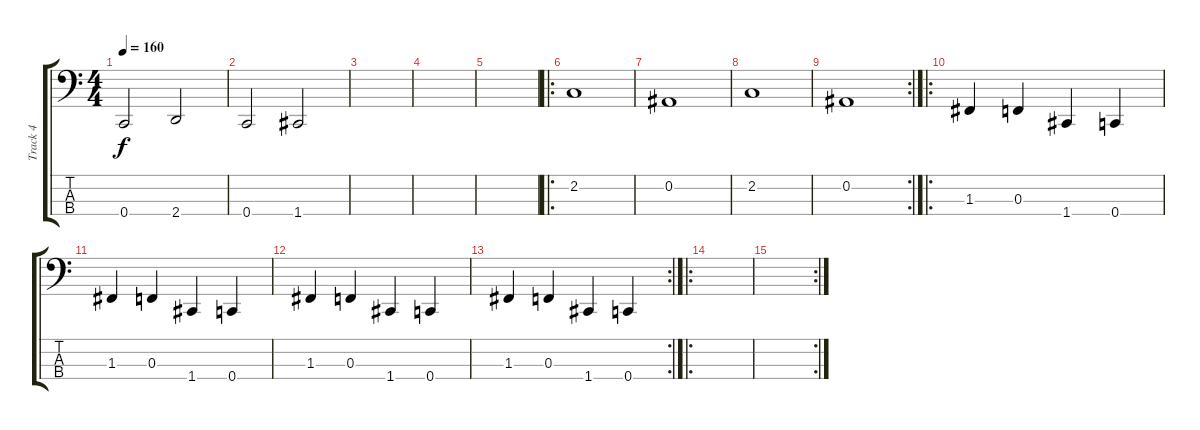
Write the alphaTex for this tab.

\track ("Track 4" "Track 4") {instrument electricbassfinger}
\staff {score tabs}
\tuning (Eb2 Bb1 F1 C1) {hide}
\ts (4 4)
\tempo 160
\clef f4
\ks c
0.4.2{dy f} 2.4.2 |
0.4.2 1.4.2 |
|
|
|
\ro
2.2.1 |
0.2.1 |
2.2.1 |
\rc 2
0.2.1 |
\ro
1.3.4 0.3.4 1.4.4 0.4.4 |
1.3.4 0.3.4 1.4.4 0.4.4 |
1.3.4 0.3.4 1.4.4 0.4.4 |
\rc 2
1.3.4 0.3.4 1.4.4 0.4.4 |
\ro
|
\rc 2
